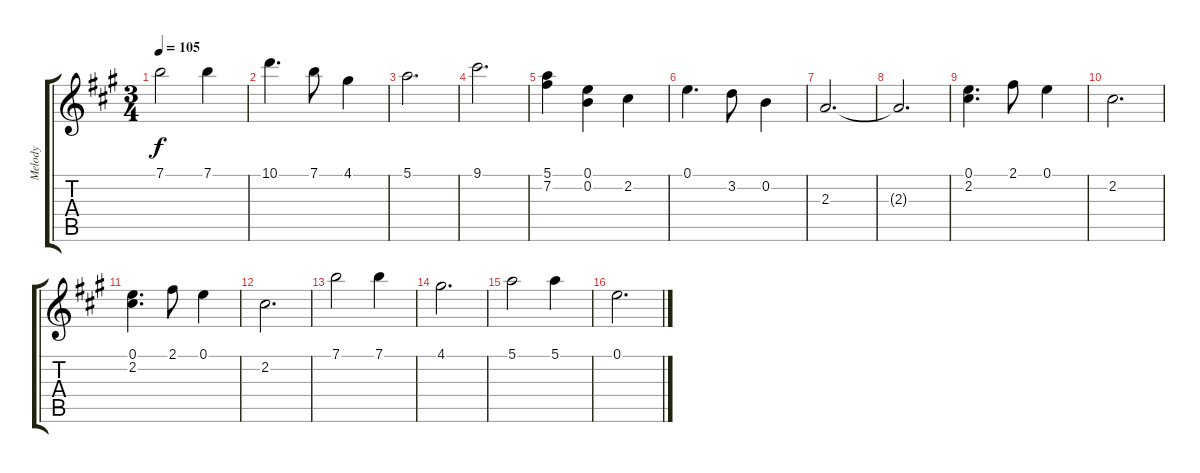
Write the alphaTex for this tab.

\track ("Melody" "Melody") {instrument acousticguitarnylon}
\staff {score tabs}
\tuning (E4 B3 G3 D3 A2 E2) {hide}
\ts (3 4)
\tempo 105
\clef g2
\ks a
7.1.2{dy f} 7.1.4 |
10.1.4{d} 7.1.8 4.1.4 |
5.1.2{d} |
9.1.2{d} |
(5.1 7.2).4 (0.1 0.2).4 2.2.4 |
0.1.4{d} 3.2.8 0.2.4 |
2.3.2{d} |
2.3{t}.2{d} |
(0.1 2.2).4{d} 2.1.8 0.1.4 |
2.2.2{d} |
(0.1 2.2).4{d} 2.1.8 0.1.4 |
2.2.2{d} |
7.1.2 7.1.4 |
4.1.2{d} |
5.1.2 5.1.4 |
0.1.2{d}
